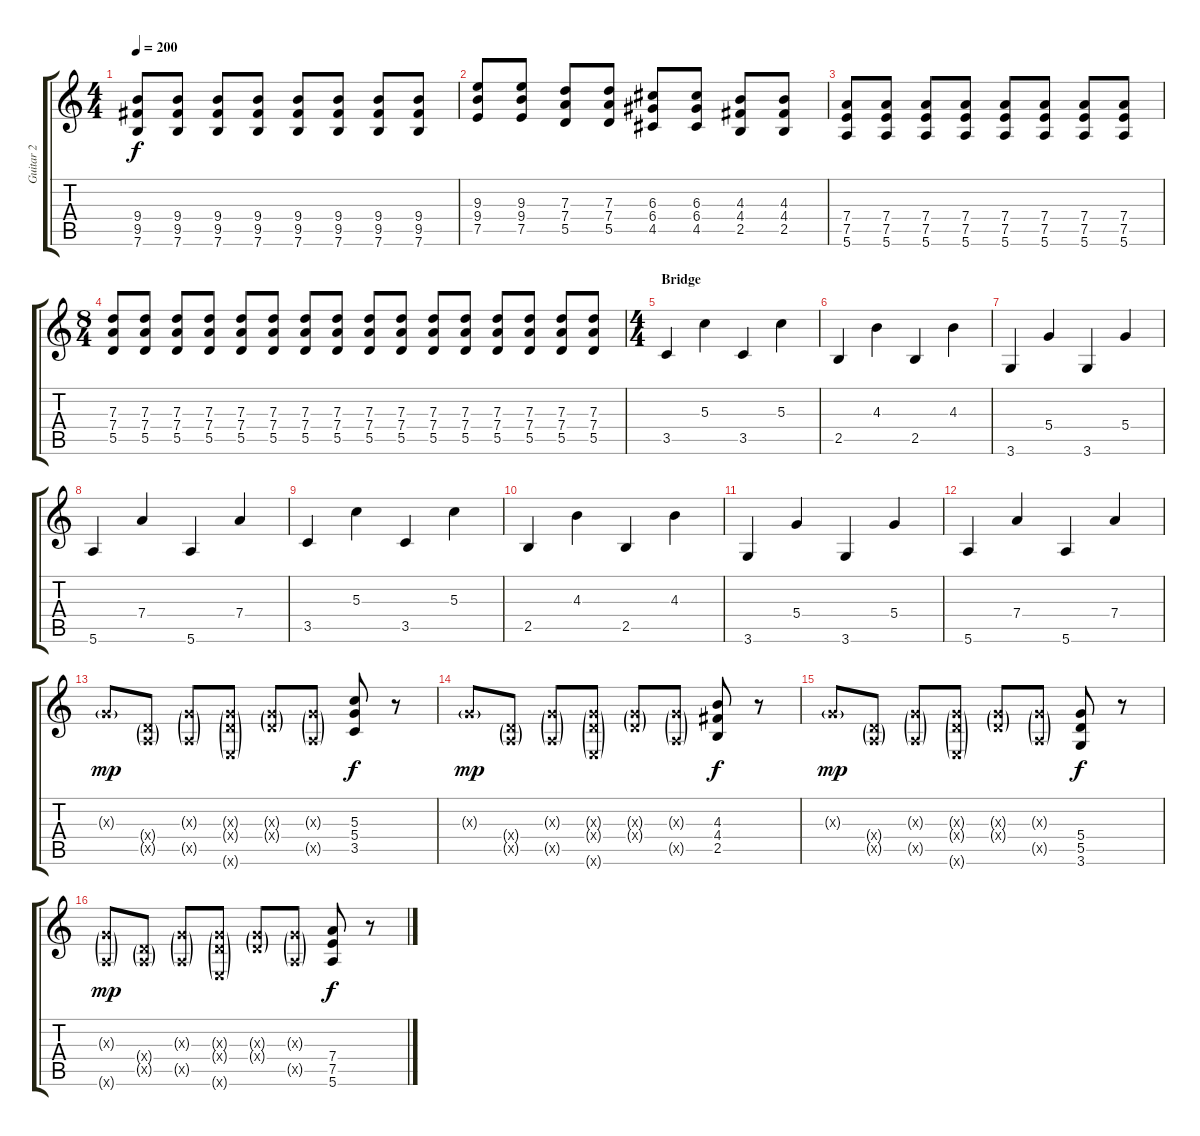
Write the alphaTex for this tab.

\track ("Guitar 2" "Guitar 2") {instrument overdrivenguitar}
\staff {score tabs}
\tuning (E4 B3 G3 D3 A2 E2) {hide}
\ts (4 4)
\tempo 200
\clef g2
\ks c
(9.4 9.5 7.6).8{dy f} (9.4 9.5 7.6).8 (9.4 9.5 7.6).8 (9.4 9.5 7.6).8 (9.4 9.5 7.6).8 (9.4 9.5 7.6).8 (9.4 9.5 7.6).8 (9.4 9.5 7.6).8 |
(9.3 9.4 7.5).8 (9.3 9.4 7.5).8 (7.3 7.4 5.5).8 (7.3 7.4 5.5).8 (6.3 6.4 4.5).8 (6.3 6.4 4.5).8 (4.3 4.4 2.5).8 (4.3 4.4 2.5).8 |
(7.4 7.5 5.6).8 (7.4 7.5 5.6).8 (7.4 7.5 5.6).8 (7.4 7.5 5.6).8 (7.4 7.5 5.6).8 (7.4 7.5 5.6).8 (7.4 7.5 5.6).8 (7.4 7.5 5.6).8 |
\ts (8 4)
(7.3 7.4 5.5).8 (7.3 7.4 5.5).8 (7.3 7.4 5.5).8 (7.3 7.4 5.5).8 (7.3 7.4 5.5).8 (7.3 7.4 5.5).8 (7.3 7.4 5.5).8 (7.3 7.4 5.5).8 (7.3 7.4 5.5).8 (7.3 7.4 5.5).8 (7.3 7.4 5.5).8 (7.3 7.4 5.5).8 (7.3 7.4 5.5).8 (7.3 7.4 5.5).8 (7.3 7.4 5.5).8 (7.3 7.4 5.5).8 |
\ts (4 4)
\section ("" "Bridge")
3.5.4 5.3.4 3.5.4 5.3.4 |
2.5.4 4.3.4 2.5.4 4.3.4 |
3.6.4 5.4.4 3.6.4 5.4.4 |
5.6.4 7.4.4 5.6.4 7.4.4 |
3.5.4 5.3.4 3.5.4 5.3.4 |
2.5.4 4.3.4 2.5.4 4.3.4 |
3.6.4 5.4.4 3.6.4 5.4.4 |
5.6.4 7.4.4 5.6.4 7.4.4 |
0.3{g x}.8{dy mp} (0.4{g x} 0.5{g x}).8 (0.3{g x} 0.5{g x}).8 (0.3{g x} 0.4{g x} 0.6{g x}).8 (0.3{g x} 0.4{g x}).8 (0.3{g x} 0.5{g x}).8 (5.3 5.4 3.5).8{dy f} r.8 |
0.3{g x}.8{dy mp} (0.4{g x} 0.5{g x}).8 (0.3{g x} 0.5{g x}).8 (0.3{g x} 0.4{g x} 0.6{g x}).8 (0.3{g x} 0.4{g x}).8 (0.3{g x} 0.5{g x}).8 (4.3 4.4 2.5).8{dy f} r.8 |
0.3{g x}.8{dy mp} (0.4{g x} 0.5{g x}).8 (0.3{g x} 0.5{g x}).8 (0.3{g x} 0.4{g x} 0.6{g x}).8 (0.3{g x} 0.4{g x}).8 (0.3{g x} 0.5{g x}).8 (5.4 5.5 3.6).8{dy f} r.8 |
(0.3{g x} 5.6{g x}).8{dy mp} (0.4{g x} 0.5{g x}).8 (0.3{g x} 0.5{g x}).8 (0.3{g x} 0.4{g x} 0.6{g x}).8 (0.3{g x} 0.4{g x}).8 (0.3{g x} 0.5{g x}).8 (7.4 7.5 5.6).8{dy f} r.8
